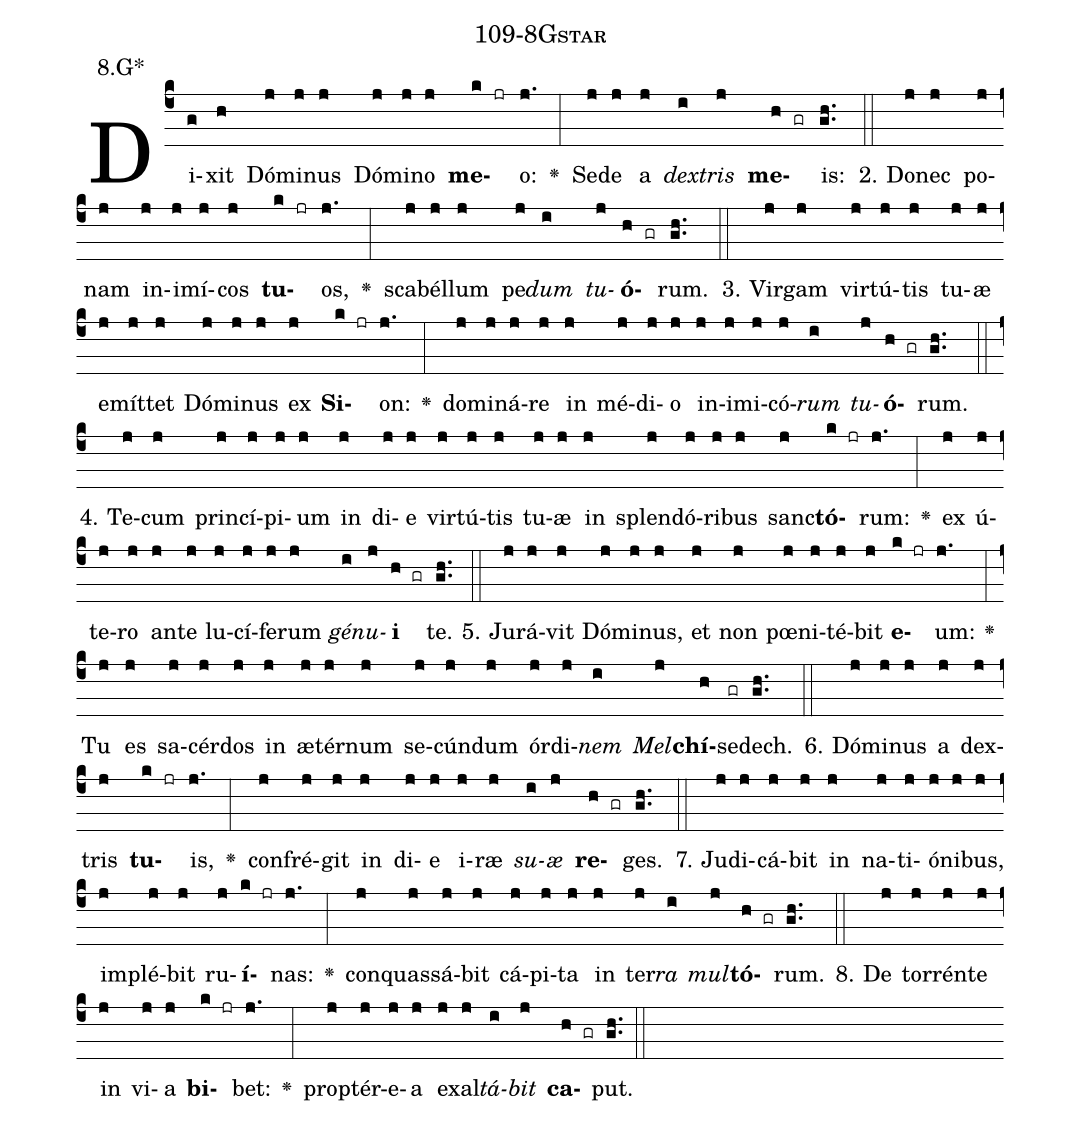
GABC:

name: 109-8Gstar;
annotation: 8.G*;
%%
(c4)Di(g)xit(h) Dó(j)mi(j)nus(j) Dó(j)mi(j)no(j) <b>me</b>(k jr)o:(j.) <v>\greheightstar</v>(:) Se(j)de(j) a(j) <i>dex</i>(i)<i>tris</i>(j) <b>me</b>(h gr)is:(gh..) (::)
2. Do(j)nec(j) po(j)nam(j) in(j)i(j)mí(j)cos(j) <b>tu</b>(k jr)os,(j.) <v>\greheightstar</v>(:) sca(j)bél(j)lum(j) pe(j)<i>dum</i>(i) <i>tu</i>(j)<b>ó</b>(h gr)rum.(gh..) (::)
3. Vir(j)gam(j) vir(j)tú(j)tis(j) tu(j)æ(j) e(j)mít(j)tet(j) Dó(j)mi(j)nus(j) ex(j) <b>Si</b>(k jr)on:(j.) <v>\greheightstar</v>(:) do(j)mi(j)ná(j)re(j) in(j) mé(j)di(j)o(j) in(j)i(j)mi(j)có(j)<i>rum</i>(i) <i>tu</i>(j)<b>ó</b>(h gr)rum.(gh..) (::)
4. Te(j)cum(j) prin(j)cí(j)pi(j)um(j) in(j) di(j)e(j) vir(j)tú(j)tis(j) tu(j)æ(j) in(j) splen(j)dó(j)ri(j)bus(j) sanc(j)<b>tó</b>(k jr)rum:(j.) <v>\greheightstar</v>(:) ex(j) ú(j)te(j)ro(j) an(j)te(j) lu(j)cí(j)fe(j)rum(j) <i>gé</i>(i)<i>nu</i>(j)<b>i</b>(h gr) te.(gh..) (::)
5. Ju(j)rá(j)vit(j) Dó(j)mi(j)nus,(j) et(j) non(j) pœ(j)ni(j)té(j)bit(j) <b>e</b>(k jr)um:(j.) <v>\greheightstar</v>(:) Tu(j) es(j) sa(j)cér(j)dos(j) in(j) æ(j)tér(j)num(j) se(j)cún(j)dum(j) ór(j)di(j)<i>nem</i>(i) <i>Mel</i>(j)<b>chí</b>(h)se(gr)dech.(gh..) (::)
6. Dó(j)mi(j)nus(j) a(j) dex(j)tris(j) <b>tu</b>(k jr)is,(j.) <v>\greheightstar</v>(:) con(j)fré(j)git(j) in(j) di(j)e(j) i(j)ræ(j) <i>su</i>(i)<i>æ</i>(j) <b>re</b>(h gr)ges.(gh..) (::)
7. Ju(j)di(j)cá(j)bit(j) in(j) na(j)ti(j)ó(j)ni(j)bus,(j) im(j)plé(j)bit(j) ru(j)<b>í</b>(k jr)nas:(j.) <v>\greheightstar</v>(:) con(j)quas(j)sá(j)bit(j) cá(j)pi(j)ta(j) in(j) ter(j)<i>ra</i>(i) <i>mul</i>(j)<b>tó</b>(h gr)rum.(gh..) (::)
8. De(j) tor(j)rén(j)te(j) in(j) vi(j)a(j) <b>bi</b>(k jr)bet:(j.) <v>\greheightstar</v>(:) prop(j)tér(j)e(j)a(j) ex(j)al(j)<i>tá</i>(i)<i>bit</i>(j) <b>ca</b>(h gr)put.(gh..) (::)
